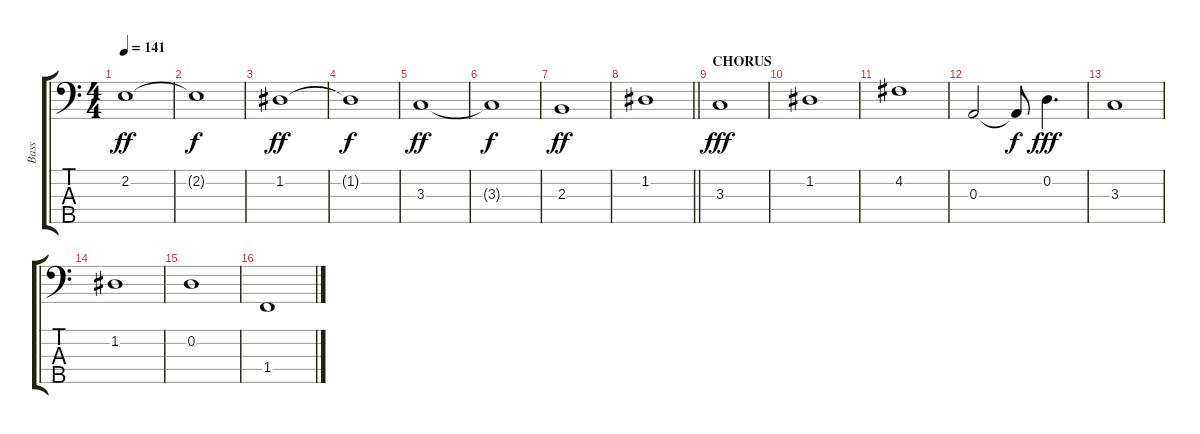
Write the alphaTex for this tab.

\track ("Bass" "Bass") {instrument electricbasspick}
\staff {score tabs}
\tuning (G2 D2 A1 E1 A0) {hide}
\ts (4 4)
\tempo 141
\clef f4
\ks c
2.2.1{dy ff} |
2.2{t}.1{dy f} |
1.2.1{dy ff} |
1.2{t}.1{dy f} |
3.3.1{dy ff} |
3.3{t}.1{dy f} |
2.3.1{dy ff} |
\barLineRight lightlight
1.2.1 |
\section ("" "CHORUS")
3.3.1{dy fff} |
1.2.1 |
4.2.1 |
0.3.2 0.3{t}.8{dy f} 0.2.4{d dy fff} |
3.3.1 |
1.2.1 |
0.2.1 |
1.4.1
